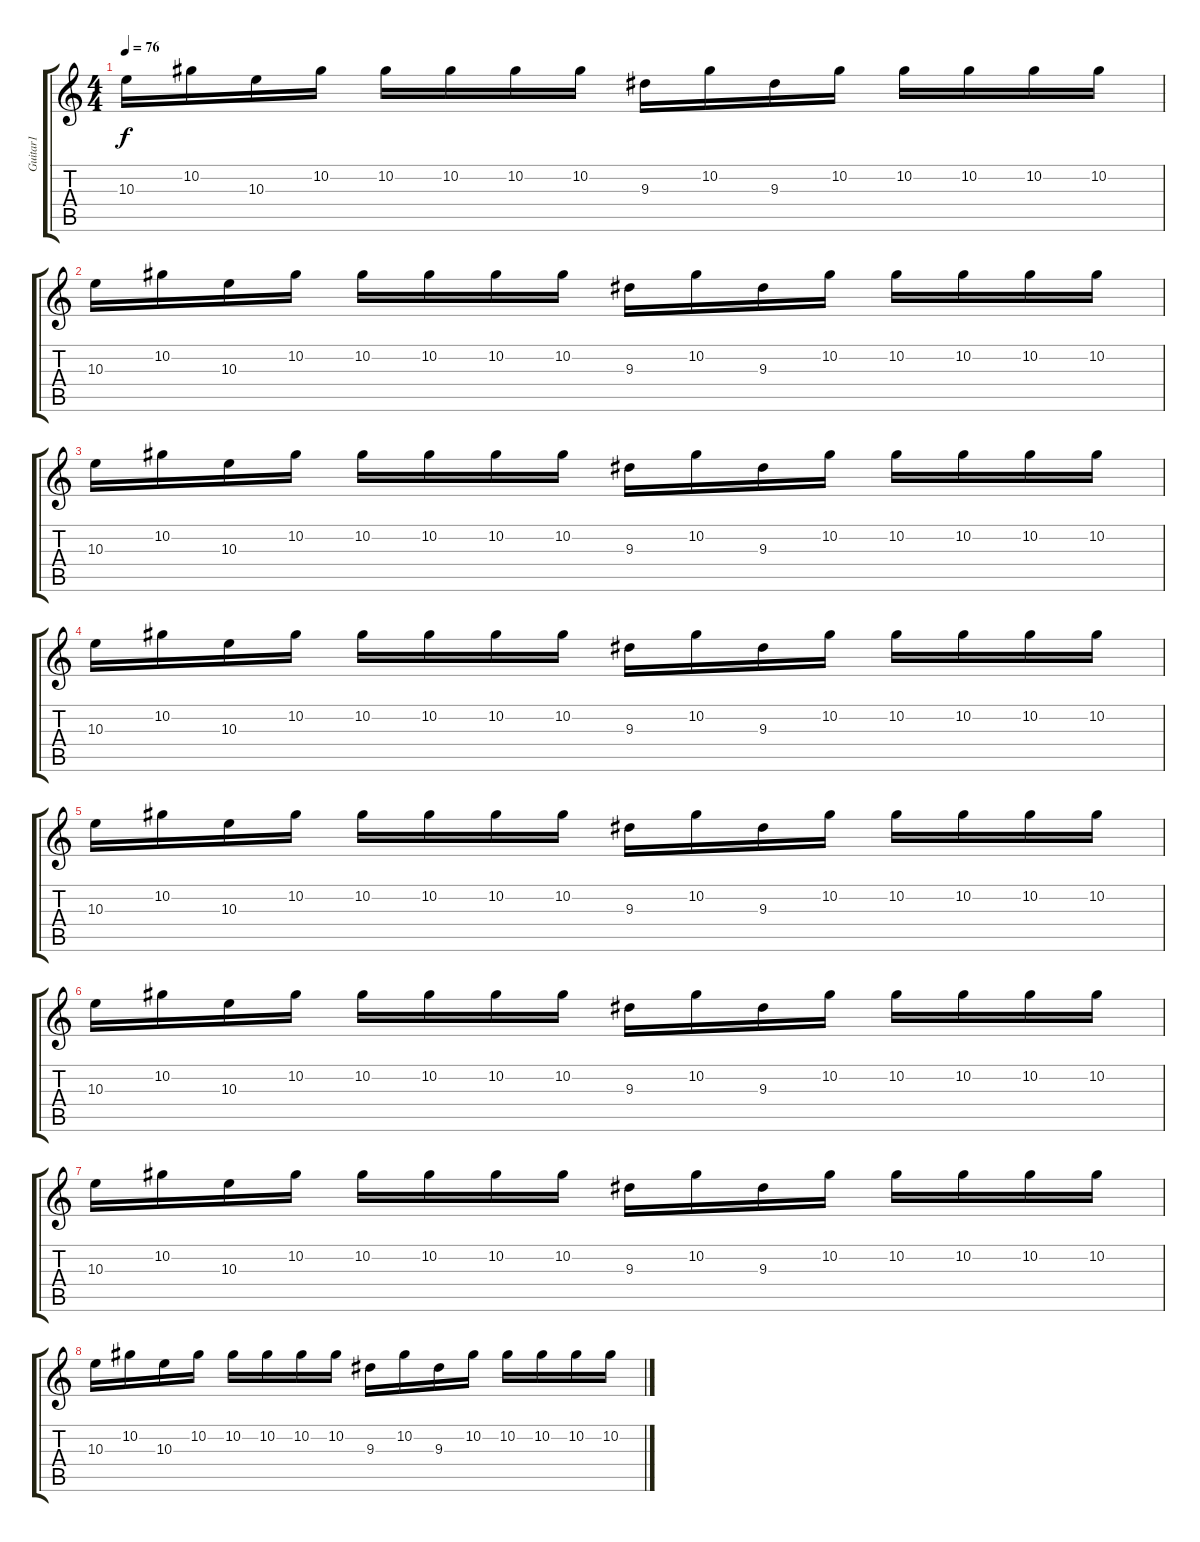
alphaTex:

\track ("Guitar1" "Guitar1") {instrument overdrivenguitar}
\staff {score tabs}
\tuning (Eb4 Bb3 Gb3 Db3 Ab2 Db2) {hide}
\ts (4 4)
\tempo 76
\clef g2
\ks c
10.3.16{dy f} 10.2.16 10.3.16 10.2.16 10.2.16 10.2.16 10.2.16 10.2.16 9.3.16 10.2.16 9.3.16 10.2.16 10.2.16 10.2.16 10.2.16 10.2.16 |
10.3.16 10.2.16 10.3.16 10.2.16 10.2.16 10.2.16 10.2.16 10.2.16 9.3.16 10.2.16 9.3.16 10.2.16 10.2.16 10.2.16 10.2.16 10.2.16 |
10.3.16 10.2.16 10.3.16 10.2.16 10.2.16 10.2.16 10.2.16 10.2.16 9.3.16 10.2.16 9.3.16 10.2.16 10.2.16 10.2.16 10.2.16 10.2.16 |
10.3.16 10.2.16 10.3.16 10.2.16 10.2.16 10.2.16 10.2.16 10.2.16 9.3.16 10.2.16 9.3.16 10.2.16 10.2.16 10.2.16 10.2.16 10.2.16 |
10.3.16 10.2.16 10.3.16 10.2.16 10.2.16 10.2.16 10.2.16 10.2.16 9.3.16 10.2.16 9.3.16 10.2.16 10.2.16 10.2.16 10.2.16 10.2.16 |
10.3.16 10.2.16 10.3.16 10.2.16 10.2.16 10.2.16 10.2.16 10.2.16 9.3.16 10.2.16 9.3.16 10.2.16 10.2.16 10.2.16 10.2.16 10.2.16 |
10.3.16 10.2.16 10.3.16 10.2.16 10.2.16 10.2.16 10.2.16 10.2.16 9.3.16 10.2.16 9.3.16 10.2.16 10.2.16 10.2.16 10.2.16 10.2.16 |
10.3.16 10.2.16 10.3.16 10.2.16 10.2.16 10.2.16 10.2.16 10.2.16 9.3.16 10.2.16 9.3.16 10.2.16 10.2.16 10.2.16 10.2.16 10.2.16
